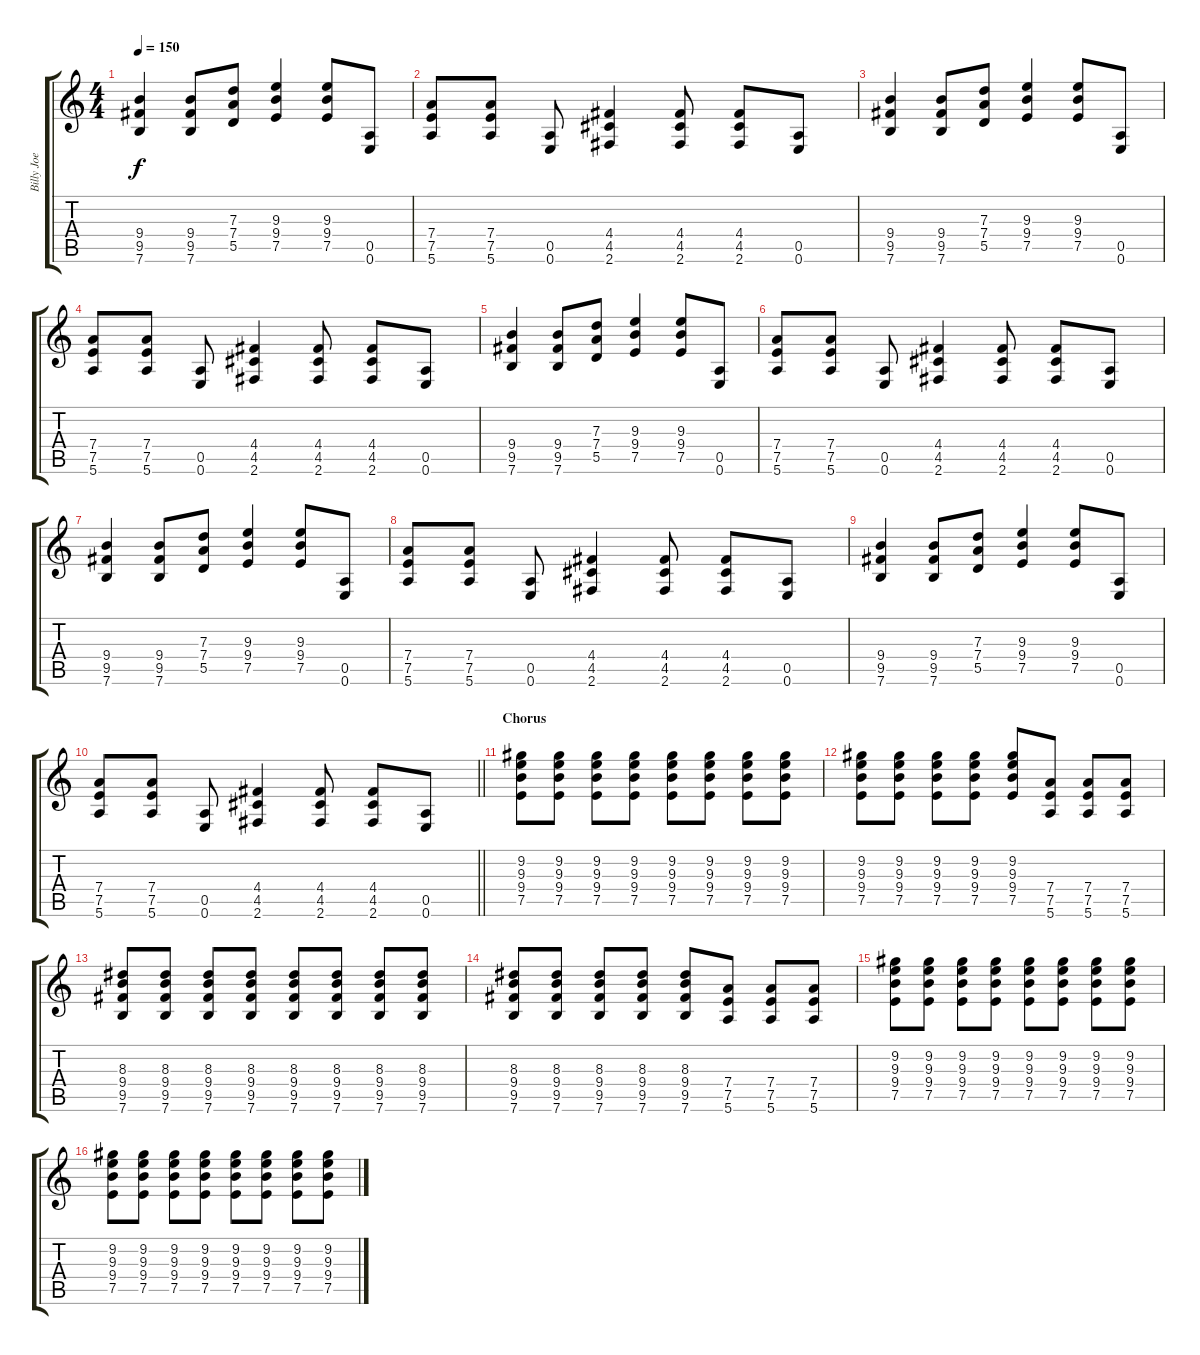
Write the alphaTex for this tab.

\track ("Billy Joe" "Billy Joe") {instrument distortionguitar}
\staff {score tabs}
\tuning (E4 B3 G3 D3 A2 E2) {hide}
\ts (4 4)
\tempo 150
\clef g2
\ks c
(9.4 9.5 7.6).4{dy f} (9.4 9.5 7.6).8 (7.3 7.4 5.5).8 (9.3 9.4 7.5).4 (9.3 9.4 7.5).8 (0.5 0.6).8 |
(7.4 7.5 5.6).8 (7.4 7.5 5.6).8 (0.5 0.6).8 (4.4 4.5 2.6).4 (4.4 4.5 2.6).8 (4.4 4.5 2.6).8 (0.5 0.6).8 |
(9.4 9.5 7.6).4 (9.4 9.5 7.6).8 (7.3 7.4 5.5).8 (9.3 9.4 7.5).4 (9.3 9.4 7.5).8 (0.5 0.6).8 |
(7.4 7.5 5.6).8 (7.4 7.5 5.6).8 (0.5 0.6).8 (4.4 4.5 2.6).4 (4.4 4.5 2.6).8 (4.4 4.5 2.6).8 (0.5 0.6).8 |
(9.4 9.5 7.6).4 (9.4 9.5 7.6).8 (7.3 7.4 5.5).8 (9.3 9.4 7.5).4 (9.3 9.4 7.5).8 (0.5 0.6).8 |
(7.4 7.5 5.6).8 (7.4 7.5 5.6).8 (0.5 0.6).8 (4.4 4.5 2.6).4 (4.4 4.5 2.6).8 (4.4 4.5 2.6).8 (0.5 0.6).8 |
(9.4 9.5 7.6).4 (9.4 9.5 7.6).8 (7.3 7.4 5.5).8 (9.3 9.4 7.5).4 (9.3 9.4 7.5).8 (0.5 0.6).8 |
(7.4 7.5 5.6).8 (7.4 7.5 5.6).8 (0.5 0.6).8 (4.4 4.5 2.6).4 (4.4 4.5 2.6).8 (4.4 4.5 2.6).8 (0.5 0.6).8 |
(9.4 9.5 7.6).4 (9.4 9.5 7.6).8 (7.3 7.4 5.5).8 (9.3 9.4 7.5).4 (9.3 9.4 7.5).8 (0.5 0.6).8 |
\barLineRight lightlight
(7.4 7.5 5.6).8 (7.4 7.5 5.6).8 (0.5 0.6).8 (4.4 4.5 2.6).4 (4.4 4.5 2.6).8 (4.4 4.5 2.6).8 (0.5 0.6).8 |
\section ("" "Chorus")
(9.2 9.3 9.4 7.5).8 (9.2 9.3 9.4 7.5).8 (9.2 9.3 9.4 7.5).8 (9.2 9.3 9.4 7.5).8 (9.2 9.3 9.4 7.5).8 (9.2 9.3 9.4 7.5).8 (9.2 9.3 9.4 7.5).8 (9.2 9.3 9.4 7.5).8 |
(9.2 9.3 9.4 7.5).8 (9.2 9.3 9.4 7.5).8 (9.2 9.3 9.4 7.5).8 (9.2 9.3 9.4 7.5).8 (9.2 9.3 9.4 7.5).8 (7.4 7.5 5.6).8 (7.4 7.5 5.6).8 (7.4 7.5 5.6).8 |
(8.3 9.4 9.5 7.6).8 (8.3 9.4 9.5 7.6).8 (8.3 9.4 9.5 7.6).8 (8.3 9.4 9.5 7.6).8 (8.3 9.4 9.5 7.6).8 (8.3 9.4 9.5 7.6).8 (8.3 9.4 9.5 7.6).8 (8.3 9.4 9.5 7.6).8 |
(8.3 9.4 9.5 7.6).8 (8.3 9.4 9.5 7.6).8 (8.3 9.4 9.5 7.6).8 (8.3 9.4 9.5 7.6).8 (8.3 9.4 9.5 7.6).8 (7.4 7.5 5.6).8 (7.4 7.5 5.6).8 (7.4 7.5 5.6).8 |
(9.2 9.3 9.4 7.5).8 (9.2 9.3 9.4 7.5).8 (9.2 9.3 9.4 7.5).8 (9.2 9.3 9.4 7.5).8 (9.2 9.3 9.4 7.5).8 (9.2 9.3 9.4 7.5).8 (9.2 9.3 9.4 7.5).8 (9.2 9.3 9.4 7.5).8 |
(9.2 9.3 9.4 7.5).8 (9.2 9.3 9.4 7.5).8 (9.2 9.3 9.4 7.5).8 (9.2 9.3 9.4 7.5).8 (9.2 9.3 9.4 7.5).8 (9.2 9.3 9.4 7.5).8 (9.2 9.3 9.4 7.5).8 (9.2 9.3 9.4 7.5).8
